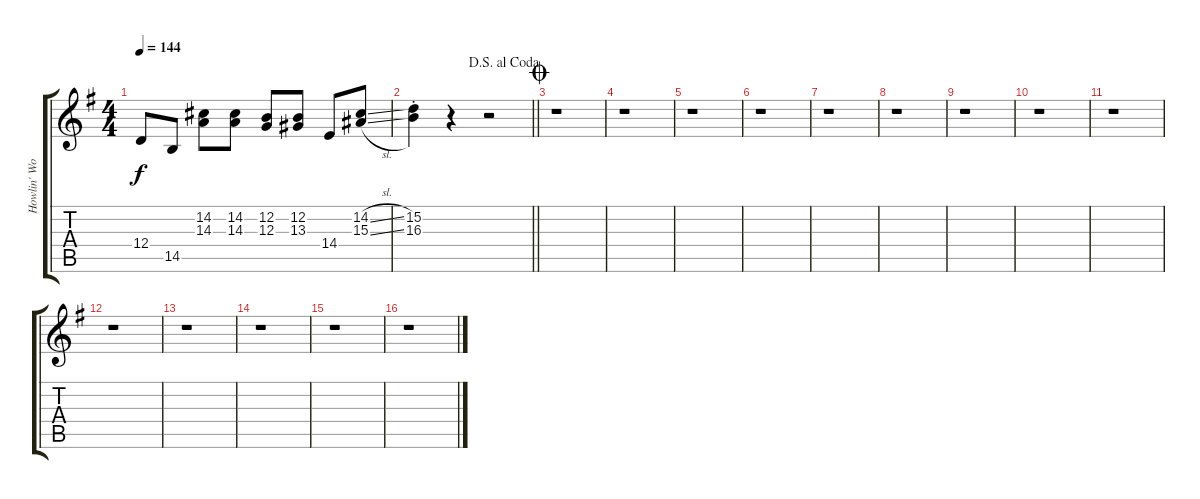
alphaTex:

\track ("Howlin' Wolf - Harmonica" "Howlin' Wo") {instrument harmonica}
\staff {score tabs}
\tuning (E4 B3 G3 D3 A2 E2) {hide}
\ts (4 4)
\tempo 144
\clef g2
\ks g
12.4.8{dy f} 14.5.8 (14.2 14.3).8 (14.2 14.3).8 (12.2 12.3).8 (12.2 13.3).8 14.4.8 (14.2{sl} 15.3{sl}).8 |
\jump dalsegnoalcoda
\barLineRight lightlight
(15.2{st} 16.3{st}).4 r.4 r.2 |
\jump coda
r.1 |
r.1 |
r.1 |
r.1 |
r.1 |
r.1 |
r.1 |
r.1 |
r.1 |
r.1 |
r.1 |
r.1 |
r.1 |
r.1
